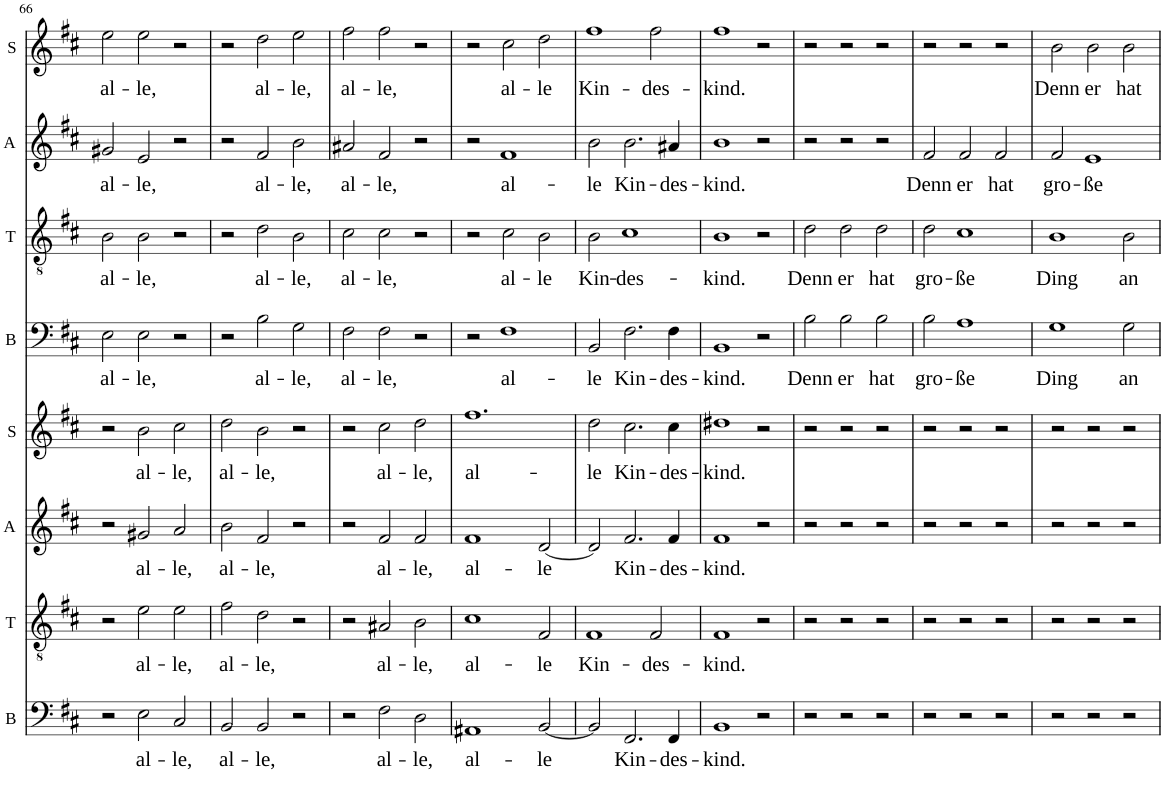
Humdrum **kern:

**kern	**text	**kern	**text	**kern	**text	**kern	**text	**kern	**text	**kern	**text	**kern	**text	**kern	**text
*part8	*part8	*part7	*part7	*part6	*part6	*part5	*part5	*part4	*part4	*part3	*part3	*part2	*part2	*part1	*part1
*staff8	*staff8	*staff7	*staff7	*staff6	*staff6	*staff5	*staff5	*staff4	*staff4	*staff3	*staff3	*staff2	*staff2	*staff1	*staff1
*I"B	*	*I"T	*	*I"A	*	*I"S	*	*I"B	*	*I"T	*	*I"A	*	*I"S	*
*I'B	*	*I'T	*	*I'A	*	*I'S	*	*I'B	*	*I'T	*	*I'A	*	*I'S	*
!!LO:PB:g=z
*clefF4	*	*clefGv2	*	*clefG2	*	*clefG2	*	*clefF4	*	*clefGv2	*	*clefG2	*	*clefG2	*
*k[f#c#]	*	*k[f#c#]	*	*k[f#c#]	*	*k[f#c#]	*	*k[f#c#]	*	*k[f#c#]	*	*k[f#c#]	*	*k[f#c#]	*
*M3/2	*	*M3/2	*	*M3/2	*	*M3/2	*	*M3/2	*	*M3/2	*	*M3/2	*	*M3/2	*
=66	=66	=66	=66	=66	=66	=66	=66	=66	=66	=66	=66	=66	=66	=66	=66
!	!	!	!	!	!	!	!	!	!LO:LY:b	!	!LO:LY:b	!	!LO:LY:b	!	!LO:LY:b
2r	.	2r	.	2r	.	2r	.	2E\	al-	2B\	al-	2g#X/	al-	2ee\	al-
!	!LO:LY:b	!	!LO:LY:b	!	!LO:LY:b	!	!LO:LY:b	!	!LO:LY:b	!	!LO:LY:b	!	!LO:LY:b	!	!LO:LY:b
2E\	al-	2e\	al-	2g#X/	al-	2b\	al-	2E\	le,	2B\	le,	2e/	le,	2ee\	le,
!	!LO:LY:b	!	!LO:LY:b	!	!LO:LY:b	!	!LO:LY:b	!	!	!	!	!	!	!	!
2C#/	le,	2e\	le,	2a/	le,	2cc#\	le,	2r	.	2r	.	2r	.	2r	.
=67	=67	=67	=67	=67	=67	=67	=67	=67	=67	=67	=67	=67	=67	=67	=67
!	!LO:LY:b	!	!LO:LY:b	!	!LO:LY:b	!	!LO:LY:b	!	!	!	!	!	!	!	!
2BB/	al-	2f#\	al-	2b\	al-	2dd\	al-	2r	.	2r	.	2r	.	2r	.
!	!LO:LY:b	!	!LO:LY:b	!	!LO:LY:b	!	!LO:LY:b	!	!LO:LY:b	!	!LO:LY:b	!	!LO:LY:b	!	!LO:LY:b
2BB/	le,	2d\	le,	2f#/	le,	2b\	le,	2B\	al-	2d\	al-	2f#/	al-	2dd\	al-
!	!	!	!	!	!	!	!	!	!LO:LY:b	!	!LO:LY:b	!	!LO:LY:b	!	!LO:LY:b
2r	.	2r	.	2r	.	2r	.	2G\	le,	2B\	le,	2b\	le,	2ee\	le,
=68	=68	=68	=68	=68	=68	=68	=68	=68	=68	=68	=68	=68	=68	=68	=68
!	!	!	!	!	!	!	!	!	!LO:LY:b	!	!LO:LY:b	!	!LO:LY:b	!	!LO:LY:b
2r	.	2r	.	2r	.	2r	.	2F#\	al-	2c#\	al-	2a#X/	al-	2ff#\	al-
!	!LO:LY:b	!	!LO:LY:b	!	!LO:LY:b	!	!LO:LY:b	!	!LO:LY:b	!	!LO:LY:b	!	!LO:LY:b	!	!LO:LY:b
2F#\	al-	2A#X/	al-	2f#/	al-	2cc#\	al-	2F#\	le,	2c#\	le,	2f#/	le,	2ff#\	le,
!	!LO:LY:b	!	!LO:LY:b	!	!LO:LY:b	!	!LO:LY:b	!	!	!	!	!	!	!	!
2D\	le,	2B\	le,	2f#/	le,	2dd\	le,	2r	.	2r	.	2r	.	2r	.
=69	=69	=69	=69	=69	=69	=69	=69	=69	=69	=69	=69	=69	=69	=69	=69
!	!LO:LY:b	!	!LO:LY:b	!	!LO:LY:b	!	!LO:LY:b	!	!	!	!	!	!	!	!
1AA#X	al-	1c#	al-	1f#	al-	1.ff#	al-	2r	.	2r	.	2r	.	2r	.
!	!	!	!	!	!	!	!	!	!LO:LY:b	!	!LO:LY:b	!	!LO:LY:b	!	!LO:LY:b
.	.	.	.	.	.	.	.	1F#	al-	2c#\	al-	1f#	al-	2cc#\	al-
!	!LO:LY:b	!	!LO:LY:b	!	!LO:LY:b	!	!	!	!	!	!LO:LY:b	!	!	!	!LO:LY:b
[2BB/	le	2F#/	le	[2d/	le	.	.	.	.	2B\	le	.	.	2dd\	le
=70	=70	=70	=70	=70	=70	=70	=70	=70	=70	=70	=70	=70	=70	=70	=70
!	!	!	!LO:LY:b	!	!	!	!LO:LY:b	!	!LO:LY:b	!	!LO:LY:b	!	!LO:LY:b	!	!LO:LY:b
2BB/]	.	1F#	Kin-	2d/]	.	2dd\	le	2BB/	le	2B\	Kin-	2b\	le	1ff#	Kin-
!	!LO:LY:b	!	!	!	!LO:LY:b	!	!LO:LY:b	!	!LO:LY:b	!	!LO:LY:b	!	!LO:LY:b	!	!
2.FF#/	Kin-	.	.	2.f#/	Kin-	2.cc#\	Kin-	2.F#\	Kin-	1c#	des-	2.b\	Kin-	.	.
!	!	!	!LO:LY:b	!	!	!	!	!	!	!	!	!	!	!	!LO:LY:b
.	.	2F#/	des-	.	.	.	.	.	.	.	.	.	.	2ff#\	des-
!	!LO:LY:b	!	!	!	!LO:LY:b	!	!LO:LY:b	!	!LO:LY:b	!	!	!	!LO:LY:b	!	!
4FF#/	des-	.	.	4f#/	des-	4cc#\	des-	4F#\	des-	.	.	4a#X/	des-	.	.
=71	=71	=71	=71	=71	=71	=71	=71	=71	=71	=71	=71	=71	=71	=71	=71
!	!LO:LY:b	!	!LO:LY:b	!	!LO:LY:b	!	!LO:LY:b	!	!LO:LY:b	!	!LO:LY:b	!	!LO:LY:b	!	!LO:LY:b
1BB	kind.	1F#	kind.	1f#	kind.	1dd#X	kind.	1BB	kind.	1B	kind.	1b	kind.	1ff#	kind.
2r	.	2r	.	2r	.	2r	.	2r	.	2r	.	2r	.	2r	.
=72	=72	=72	=72	=72	=72	=72	=72	=72	=72	=72	=72	=72	=72	=72	=72
!	!	!	!	!	!	!	!	!	!LO:LY:b	!	!LO:LY:b	!	!	!	!
2r	.	2r	.	2r	.	2r	.	2B\	Denn	2d\	Denn	2r	.	2r	.
!	!	!	!	!	!	!	!	!	!LO:LY:b	!	!LO:LY:b	!	!	!	!
2r	.	2r	.	2r	.	2r	.	2B\	er	2d\	er	2r	.	2r	.
!	!	!	!	!	!	!	!	!	!LO:LY:b	!	!LO:LY:b	!	!	!	!
2r	.	2r	.	2r	.	2r	.	2B\	hat	2d\	hat	2r	.	2r	.
=73	=73	=73	=73	=73	=73	=73	=73	=73	=73	=73	=73	=73	=73	=73	=73
!	!	!	!	!	!	!	!	!	!LO:LY:b	!	!LO:LY:b	!	!LO:LY:b	!	!
2r	.	2r	.	2r	.	2r	.	2B\	gro-	2d\	gro-	2f#/	Denn	2r	.
!	!	!	!	!	!	!	!	!	!LO:LY:b	!	!LO:LY:b	!	!LO:LY:b	!	!
2r	.	2r	.	2r	.	2r	.	1A	ße	1c#	ße	2f#/	er	2r	.
!	!	!	!	!	!	!	!	!	!	!	!	!	!LO:LY:b	!	!
2r	.	2r	.	2r	.	2r	.	.	.	.	.	2f#/	hat	2r	.
=74	=74	=74	=74	=74	=74	=74	=74	=74	=74	=74	=74	=74	=74	=74	=74
!	!	!	!	!	!	!	!	!	!LO:LY:b	!	!LO:LY:b	!	!LO:LY:b	!	!LO:LY:b
2r	.	2r	.	2r	.	2r	.	1G	Ding	1B	Ding	2f#/	gro-	2b\	Denn
!	!	!	!	!	!	!	!	!	!	!	!	!	!LO:LY:b	!	!LO:LY:b
2r	.	2r	.	2r	.	2r	.	.	.	.	.	1e	ße	2b\	er
!	!	!	!	!	!	!	!	!	!LO:LY:b	!	!LO:LY:b	!	!	!	!LO:LY:b
2r	.	2r	.	2r	.	2r	.	2G\	an	2B\	an	.	.	2b\	hat
=	=	=	=	=	=	=	=	=	=	=	=	=	=	=	=
*-	*-	*-	*-	*-	*-	*-	*-	*-	*-	*-	*-	*-	*-	*-	*-
